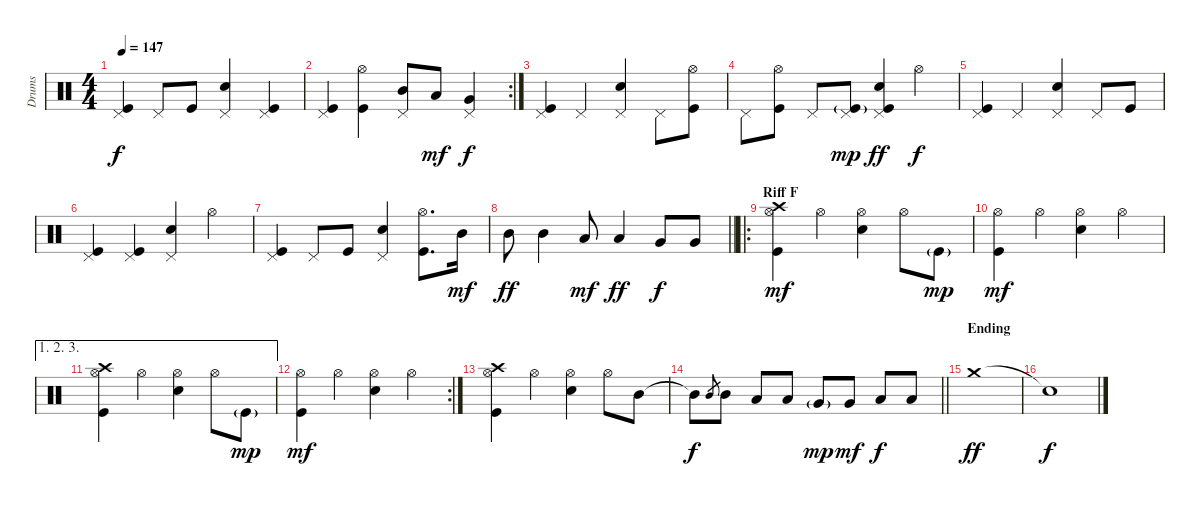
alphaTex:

\track ("Drums" "Drums") {instrument percussion}
\staff {score}
\articulation defaults
\ts (4 4)
\tempo 147
\clef neutral
\ks c
("Kick (hit)" "Pedal Hi-Hat (hit)").4{dy f} "Pedal Hi-Hat (hit)".8 "Kick (hit)".8 ("Electric Snare (hit)" "Pedal Hi-Hat (hit)").4 ("Kick (hit)" "Pedal Hi-Hat (hit)").4 |
\rc 2
("Kick (hit)" "Pedal Hi-Hat (hit)").4 ("Kick (hit)" "Hi-Hat (open)").4 ("Mid Tom (hit)" "Pedal Hi-Hat (hit)").8 "Low Tom (hit)".8{dy mf} ("Very Low Tom (hit)" "Pedal Hi-Hat (hit)").4{dy f} |
("Kick (hit)" "Pedal Hi-Hat (hit)").4 "Pedal Hi-Hat (hit)".4 ("Electric Snare (hit)" "Pedal Hi-Hat (hit)").4 "Pedal Hi-Hat (hit)".8 ("Kick (hit)" "Hi-Hat (open)").8 |
"Pedal Hi-Hat (hit)".8 ("Kick (hit)" "Hi-Hat (open)").8 "Pedal Hi-Hat (hit)".8 ("Kick (hit)"{g} "Pedal Hi-Hat (hit)").8{dy mp} ("Electric Snare (hit)" "Kick (hit)" "Pedal Hi-Hat (hit)").4{dy ff} "Hi-Hat (open)".4{dy f} |
("Kick (hit)" "Pedal Hi-Hat (hit)").4 "Pedal Hi-Hat (hit)".4 ("Electric Snare (hit)" "Pedal Hi-Hat (hit)").4 "Pedal Hi-Hat (hit)".8 "Kick (hit)".8 |
("Kick (hit)" "Pedal Hi-Hat (hit)").4 ("Kick (hit)" "Pedal Hi-Hat (hit)").4 ("Electric Snare (hit)" "Pedal Hi-Hat (hit)").4 "Hi-Hat (open)".4 |
("Kick (hit)" "Pedal Hi-Hat (hit)").4 "Pedal Hi-Hat (hit)".8 "Kick (hit)".8 ("Electric Snare (hit)" "Pedal Hi-Hat (hit)").4 ("Kick (hit)" "Hi-Hat (open)").8{d} "Mid Tom (hit)".16{dy mf} |
\barLineRight lightlight "Mid Tom (hit)".8{dy ff} "Mid Tom (hit)".4 "Low Tom (hit)".8{dy mf} "Low Tom (hit)".4{dy ff} "Very Low Tom (hit)".8{dy f} "Very Low Tom (hit)".8
|
\ro
\section ("" "Riff F")
("Crash high (hit)" "Kick (hit)" "Hi-Hat (open)").4{dy mf} "Hi-Hat (open)".4 ("Electric Snare (hit)" "Hi-Hat (open)").4 "Hi-Hat (open)".8 "Kick (hit)"{g}.8{dy mp} |
("Kick (hit)" "Hi-Hat (open)").4{dy mf} "Hi-Hat (open)".4 ("Electric Snare (hit)" "Hi-Hat (open)").4 "Hi-Hat (open)".4 |
\ae (1 2 3)
("Crash high (hit)" "Kick (hit)" "Hi-Hat (open)").4 "Hi-Hat (open)".4 ("Electric Snare (hit)" "Hi-Hat (open)").4 "Hi-Hat (open)".8 "Kick (hit)"{g}.8{dy mp} |
\rc 2
("Kick (hit)" "Hi-Hat (open)").4{dy mf} "Hi-Hat (open)".4 ("Electric Snare (hit)" "Hi-Hat (open)").4 "Hi-Hat (open)".4 |
("Crash high (hit)" "Kick (hit)" "Hi-Hat (open)").4 "Hi-Hat (open)".4 ("Electric Snare (hit)" "Hi-Hat (open)").4 "Hi-Hat (open)".8 "Mid Tom (hit)".8 |
\barLineRight lightlight "Mid Tom (hit)"{t}.8{dy f} "Mid Tom (hit)".8{gr} "Mid Tom (hit)".8 "Low Tom (hit)".8 "Low Tom (hit)".8 "Very Low Tom (hit)"{g}.8{dy mp} "Very Low Tom (hit)".8{dy mf} "Low Floor Tom (hit)".8{dy f} "Low Floor Tom (hit)".8
|
\section ("" "Ending")
"Crash medium (hit)".1{dy ff} |
"Snare (hit)"{t}.1{dy f}
